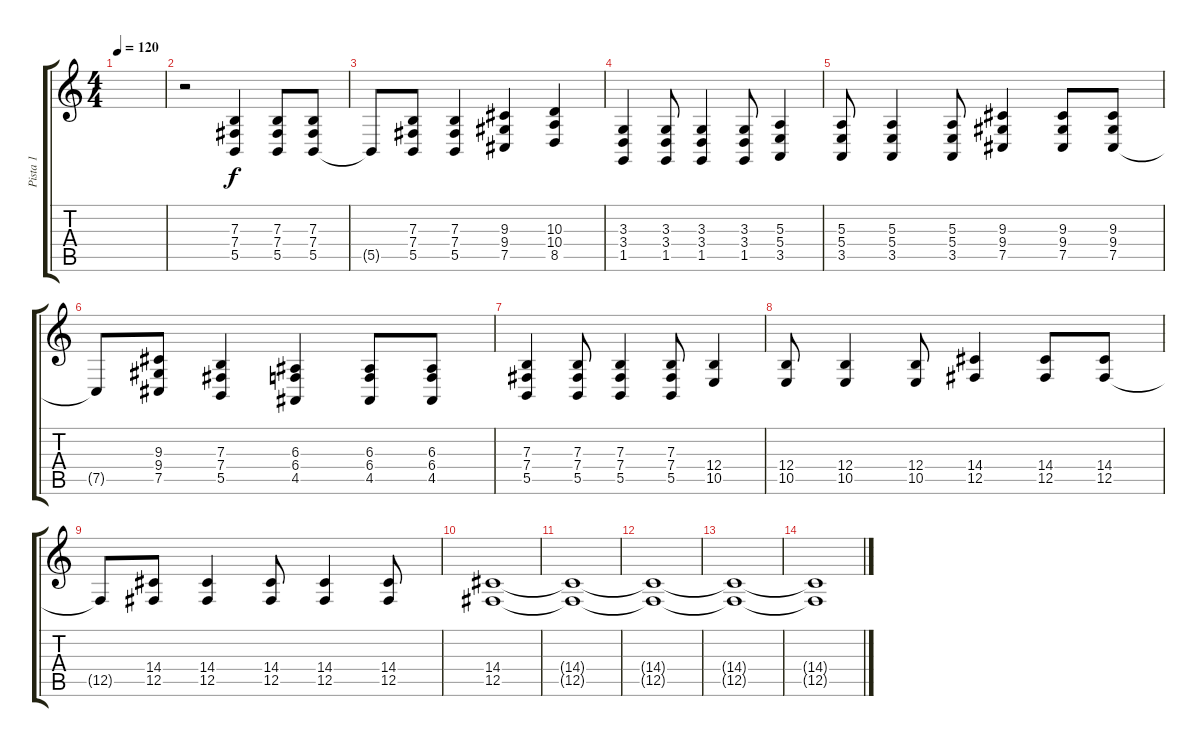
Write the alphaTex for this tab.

\track ("Pista 1" "Pista 1") {instrument honkytonkpiano}
\staff {score tabs}
\tuning (Db4 Ab3 E3 B2 Gb2 B1) {hide}
\ts (4 4)
\tempo 120
\clef g2
\ks c
|
r.2 (7.3 7.4 5.5).4 (7.3 7.4 5.5).8 (7.3 7.4 5.5).8 |
5.5{t}.8 (7.3 7.4 5.5).8 (7.3 7.4 5.5).4 (9.3 9.4 7.5).4 (10.3 10.4 8.5).4 |
(3.3 3.4 1.5).4 (3.3 3.4 1.5).8 (3.3 3.4 1.5).4 (3.3 3.4 1.5).8 (5.3 5.4 3.5).4 |
(5.3 5.4 3.5).8 (5.3 5.4 3.5).4 (5.3 5.4 3.5).8 (9.3 9.4 7.5).4 (9.3 9.4 7.5).8 (9.3 9.4 7.5).8 |
7.5{t}.8 (9.3 9.4 7.5).8 (7.3 7.4 5.5).4 (6.3 6.4 4.5).4 (6.3 6.4 4.5).8 (6.3 6.4 4.5).8 |
(7.3 7.4 5.5).4 (7.3 7.4 5.5).8 (7.3 7.4 5.5).4 (7.3 7.4 5.5).8 (12.4 10.5).4 |
(12.4 10.5).8 (12.4 10.5).4 (12.4 10.5).8 (14.4 12.5).4 (14.4 12.5).8 (14.4 12.5).8 |
12.5{t}.8 (14.4 12.5).8 (14.4 12.5).4 (14.4 12.5).8 (14.4 12.5).4 (14.4 12.5).8 |
(14.4 12.5).1 |
(14.4{t} 12.5{t}).1 |
(14.4{t} 12.5{t}).1 |
(14.4{t} 12.5{t}).1 |
(14.4{t} 12.5{t}).1
